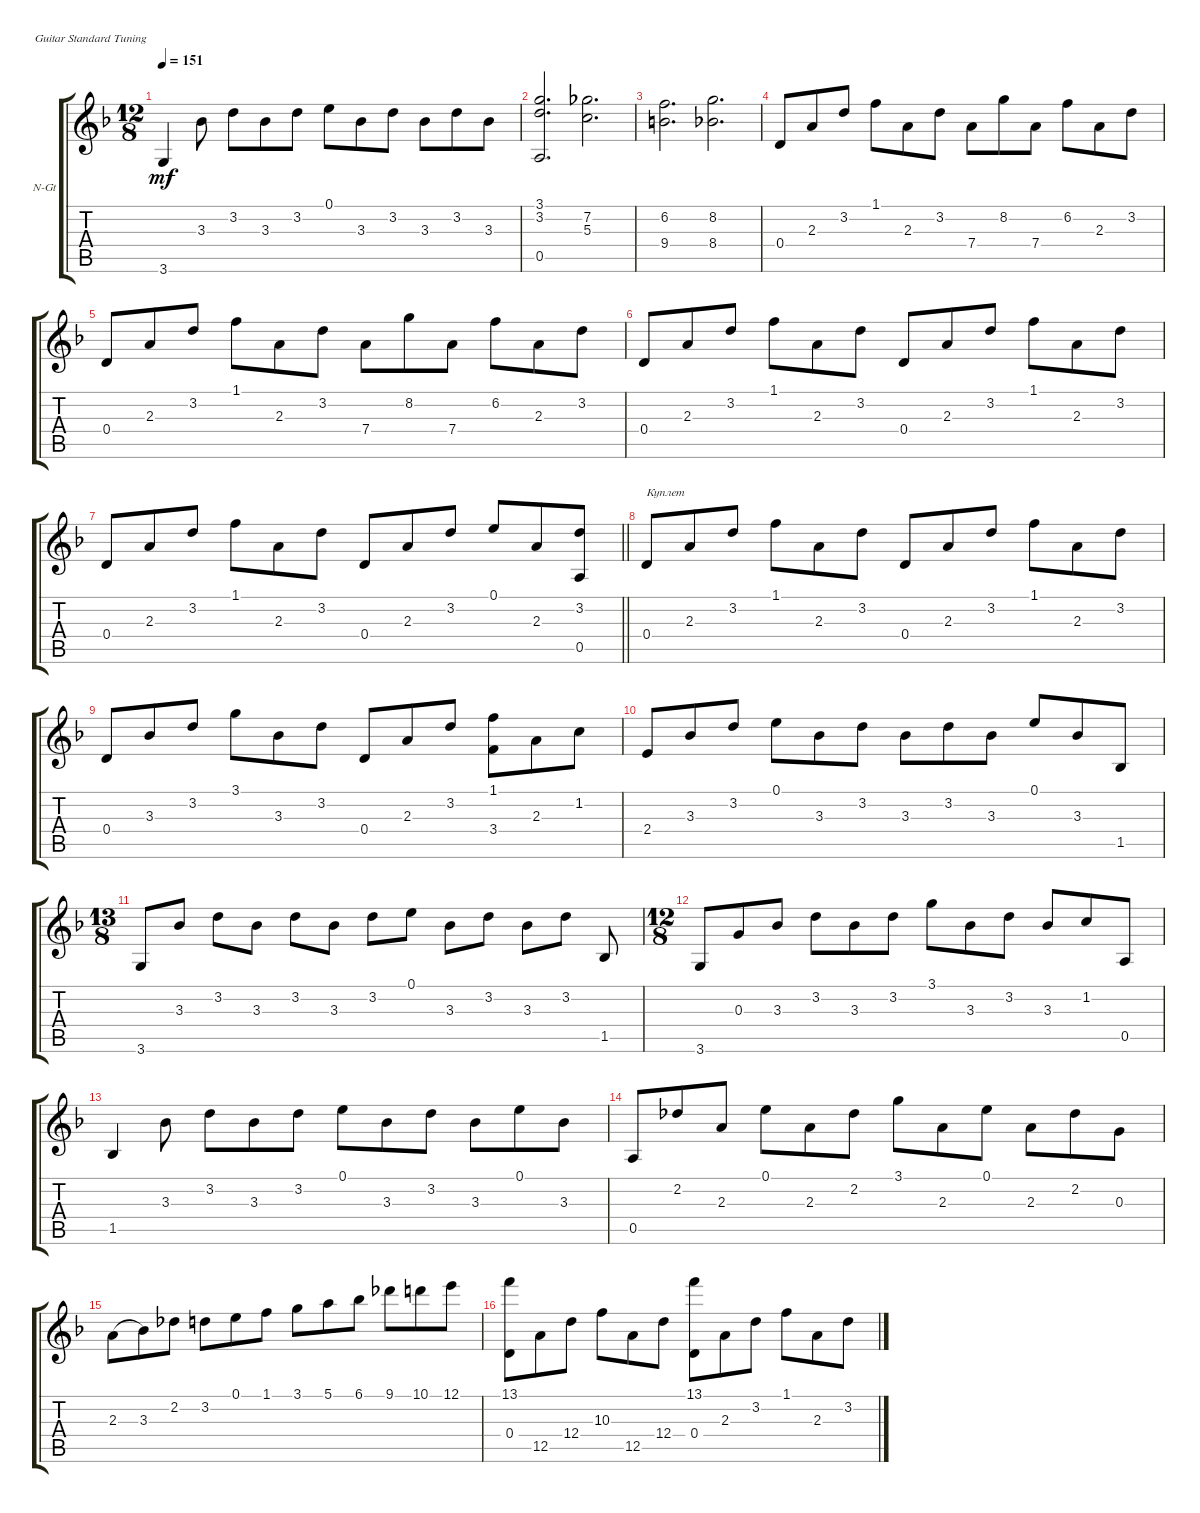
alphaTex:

\defaultSystemsLayout 4
\bracketExtendMode groupsimilarinstruments
\firstSystemTrackNameOrientation horizontal
\otherSystemsTrackNameOrientation horizontal
\track ("Nylon Guitar" "N-Gt") {instrument acousticguitarnylon}
\staff {score tabs}
\tuning (E4 B3 G3 D3 A2 E2)
\ts (12 8)
\tempo 151
\clef g2
\ks dminor
3.6.4{dy mf} 3.3.8 3.2.8 3.3.8 3.2.8 0.1.8 3.3.8 3.2.8 3.3.8 3.2.8 3.3.8 |
(3.1 0.5 3.2).2{d} (7.2 5.3).2{d} |
(9.4 6.2).2{d} (8.4 8.2).2{d} |
0.4.8 2.3.8 3.2.8 1.1.8 2.3.8 3.2.8 7.4.8 8.2.8 7.4.8 6.2.8 2.3.8 3.2.8 |
0.4.8 2.3.8 3.2.8 1.1.8 2.3.8 3.2.8 7.4.8 8.2.8 7.4.8 6.2.8 2.3.8 3.2.8 |
0.4.8 2.3.8 3.2.8 1.1.8 2.3.8 3.2.8 0.4.8 2.3.8 3.2.8 1.1.8 2.3.8 3.2.8 |
\barLineRight lightlight
0.4.8 2.3.8 3.2.8 1.1.8 2.3.8 3.2.8 0.4.8 2.3.8 3.2.8 0.1.8 2.3.8 (3.2 0.5).8 |
0.4.8{txt "Куплет"} 2.3.8 3.2.8 1.1.8 2.3.8 3.2.8 0.4.8 2.3.8 3.2.8 1.1.8 2.3.8 3.2.8 |
0.4.8 3.3.8 3.2.8 3.1.8 3.3.8 3.2.8 0.4.8 2.3.8 3.2.8 (1.1 3.4).8 2.3.8 1.2.8 |
2.4.8 3.3.8 3.2.8 0.1.8 3.3.8 3.2.8 3.3.8 3.2.8 3.3.8 0.1.8 3.3.8 1.5.8 |
\ts (13 8)
3.6.8 3.3.8 3.2.8 3.3.8 3.2.8 3.3.8 3.2.8 0.1.8 3.3.8 3.2.8 3.3.8 3.2.8 1.5.8 |
\ts (12 8)
3.6.8 0.3.8 3.3.8 3.2.8 3.3.8 3.2.8 3.1.8 3.3.8 3.2.8 3.3.8 1.2.8 0.5.8 |
1.5.4 3.3.8 3.2.8 3.3.8 3.2.8 0.1.8 3.3.8 3.2.8 3.3.8 0.1.8 3.3.8 |
0.5.8 2.2.8 2.3.8 0.1.8 2.3.8 2.2.8 3.1.8 2.3.8 0.1.8 2.3.8 2.2.8 0.3.8 |
2.3.8{legatoorigin} 3.3.8 2.2.8 3.2.8 0.1.8 1.1.8 3.1.8 5.1.8 6.1.8 9.1.8 10.1.8 12.1.8 |
(13.1 0.4).8 12.5.8 12.4.8 10.3.8 12.5.8 12.4.8 (0.4 13.1).8 2.3.8 3.2.8 1.1.8 2.3.8 3.2.8
